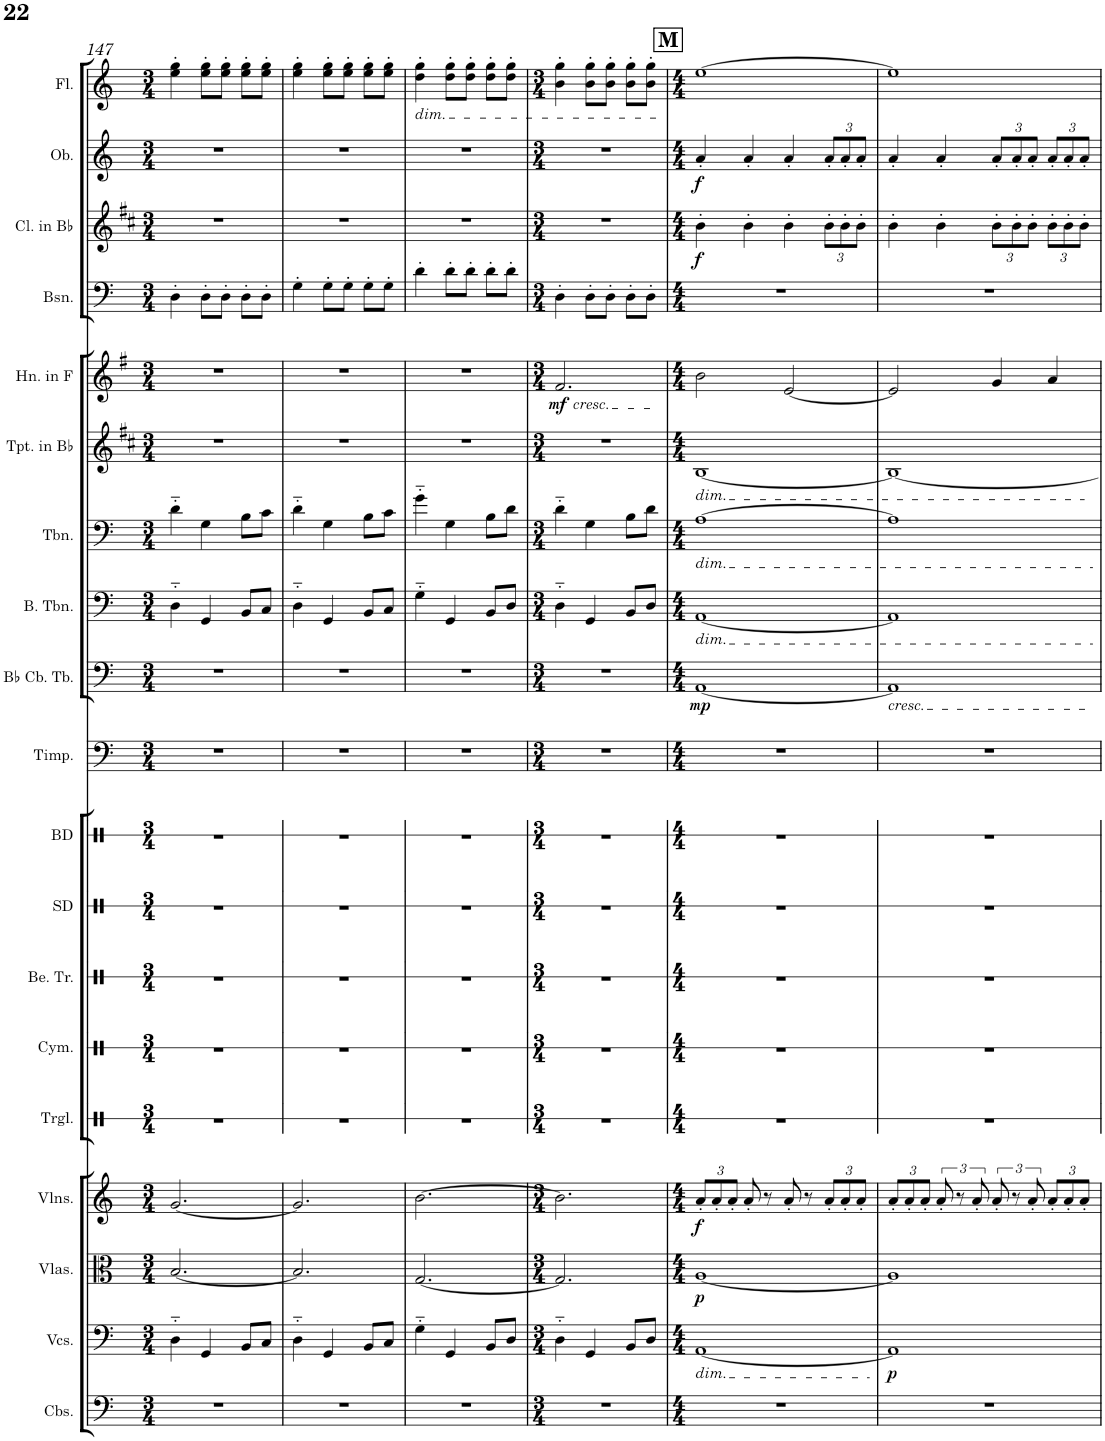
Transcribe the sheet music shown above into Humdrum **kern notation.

**kern	**kern	**dynam	**kern	**dynam	**kern	**dynam	**kern	**kern	**kern	**kern	**kern	**kern	**kern	**dynam	**kern	**kern	**kern	**kern	**dynam	**kern	**kern	**dynam	**kern	**dynam	**kern
*part19	*part18	*part18	*part17	*part17	*part16	*part16	*part15	*part14	*part13	*part12	*part11	*part10	*part9	*part9	*part8	*part7	*part6	*part5	*part5	*part4	*part3	*part3	*part2	*part2	*part1
*staff19	*staff18	*staff18	*staff17	*staff17	*staff16	*staff16	*staff15	*staff14	*staff13	*staff12	*staff11	*staff10	*staff9	*staff9	*staff8	*staff7	*staff6	*staff5	*staff5	*staff4	*staff3	*staff3	*staff2	*staff2	*staff1
*I"Contrabasses	*I"Violoncellos	*	*I"Violas	*	*I"Violins	*	*I"Triangle	*I"Cymbals	*I"Bell Tree	*I"Snare Drum	*I"Bass Drum	*I"Timpani	*I"Bb Contrabass Tuba	*	*I"Bass Trombone	*I"Trombone	*I"Trumpet in Bb	*I"Horn in F	*	*I"Bassoon	*I"Clarinet in Bb	*	*I"Oboe	*	*I"Flute
*I'Cbs.	*I'Vcs.	*	*I'Vlas.	*	*I'Vlns.	*	*I'Trgl.	*I'Cym.	*I'Be. Tr.	*I'SD	*I'BD	*I'Timp.	*I'Bb Cb. Tb.	*	*I'B. Tbn.	*I'Tbn.	*I'Tpt. in Bb	*I'Hn. in F	*	*I'Bsn.	*I'Cl. in Bb	*	*I'Ob.	*	*I'Fl.
!!LO:PB:g=z
*clefF4	*clefF4	*	*clefC3	*	*clefG2	*	*clefX	*clefX	*clefX	*clefX	*clefX	*clefF4	*clefF4	*	*clefF4	*clefF4	*clefG2	*clefG2	*	*clefF4	*clefG2	*	*clefG2	*	*clefG2
*Trd7c12	*	*	*	*	*	*	*	*	*	*	*	*	*	*	*	*	*Trd1c2	*Trd4c7	*	*	*Trd1c2	*	*	*	*
*k[]	*k[]	*	*k[]	*	*k[]	*	*k[]	*k[]	*k[]	*k[]	*k[]	*k[]	*k[]	*	*k[]	*k[]	*k[f#c#]	*k[f#]	*	*k[]	*k[f#c#]	*	*k[]	*	*k[]
*M3/4	*M3/4	*	*M3/4	*	*M3/4	*	*M3/4	*M3/4	*M3/4	*M3/4	*M3/4	*M3/4	*M3/4	*	*M3/4	*M3/4	*M3/4	*M3/4	*	*M3/4	*M3/4	*	*M3/4	*	*M3/4
=147	=147	=147	=147	=147	=147	=147	=147	=147	=147	=147	=147	=147	=147	=147	=147	=147	=147	=147	=147	=147	=147	=147	=147	=147	=147
2.r	4D\	.	[2.B/	.	[2.g/	.	2.r	2.r	2.r	2.r	2.r	2.r	2.r	.	4D\	4d\	2.r	2.r	.	4D'\	2.r	.	2.r	.	4ee\' 4gg\'
.	4GG/	.	.	.	.	.	.	.	.	.	.	.	.	.	4GG/	4G\	.	.	.	8D'\L	.	.	.	.	8ee\' 8gg\'L
.	.	.	.	.	.	.	.	.	.	.	.	.	.	.	.	.	.	.	.	8D'\J	.	.	.	.	8ee\' 8gg\'J
.	8BB/L	.	.	.	.	.	.	.	.	.	.	.	.	.	8BB/L	8B\L	.	.	.	8D'\L	.	.	.	.	8ee\' 8gg\'L
.	8C/J	.	.	.	.	.	.	.	.	.	.	.	.	.	8C/J	8c\J	.	.	.	8D'\J	.	.	.	.	8ee\' 8gg\'J
=148	=148	=148	=148	=148	=148	=148	=148	=148	=148	=148	=148	=148	=148	=148	=148	=148	=148	=148	=148	=148	=148	=148	=148	=148	=148
2.r	4D\	.	2.B/]	.	2.g/]	.	2.r	2.r	2.r	2.r	2.r	2.r	2.r	.	4D\	4d\	2.r	2.r	.	4G'\	2.r	.	2.r	.	4ee\' 4gg\'
.	4GG/	.	.	.	.	.	.	.	.	.	.	.	.	.	4GG/	4G\	.	.	.	8G'\L	.	.	.	.	8ee\' 8gg\'L
.	.	.	.	.	.	.	.	.	.	.	.	.	.	.	.	.	.	.	.	8G'\J	.	.	.	.	8ee\' 8gg\'J
.	8BB/L	.	.	.	.	.	.	.	.	.	.	.	.	.	8BB/L	8B\L	.	.	.	8G'\L	.	.	.	.	8ee\' 8gg\'L
.	8C/J	.	.	.	.	.	.	.	.	.	.	.	.	.	8C/J	8c\J	.	.	.	8G'\J	.	.	.	.	8ee\' 8gg\'J
=149	=149	=149	=149	=149	=149	=149	=149	=149	=149	=149	=149	=149	=149	=149	=149	=149	=149	=149	=149	=149	=149	=149	=149	=149	=149
!	!	!	!	!	!	!	!	!	!	!	!	!	!	!	!	!	!	!	!	!	!	!	!	!	!LO:TX:b:i:t=dim.
2.r	4G\	.	[2.G/	.	[2.b\	.	2.r	2.r	2.r	2.r	2.r	2.r	2.r	.	4G\	4g\	2.r	2.r	.	4d'\	2.r	.	2.r	.	4dd\' 4gg\'
.	4GG/	.	.	.	.	.	.	.	.	.	.	.	.	.	4GG/	4G\	.	.	.	8d'\L	.	.	.	.	8dd\' 8gg\'L
.	.	.	.	.	.	.	.	.	.	.	.	.	.	.	.	.	.	.	.	8d'\J	.	.	.	.	8dd\' 8gg\'J
.	8BB/L	.	.	.	.	.	.	.	.	.	.	.	.	.	8BB/L	8B\L	.	.	.	8d'\L	.	.	.	.	8dd\' 8gg\'L
.	8D/J	.	.	.	.	.	.	.	.	.	.	.	.	.	8D/J	8d\J	.	.	.	8d'\J	.	.	.	.	8dd\' 8gg\'J
=150	=150	=150	=150	=150	=150	=150	=150	=150	=150	=150	=150	=150	=150	=150	=150	=150	=150	=150	=150	=150	=150	=150	=150	=150	=150
*M3/4	*M3/4	*	*M3/4	*	*M3/4	*	*M3/4	*M3/4	*M3/4	*M3/4	*M3/4	*M3/4	*M3/4	*	*M3/4	*M3/4	*M3/4	*M3/4	*	*M3/4	*M3/4	*	*M3/4	*	*M3/4
!	!	!	!	!	!	!	!	!	!	!	!	!	!	!	!	!	!	!LO:TX:b:i:t=cresc.	!	!	!	!	!	!	!
!	!	!	!	!	!	!	!	!	!	!	!	!	!	!	!	!	!	!	!LO:DY:b	!	!	!	!	!	!
2.r	4D\	.	2.G/]	.	2.b\]	.	2.r	2.r	2.r	2.r	2.r	2.r	2.r	.	4D\	4d\	2.r	2.f#/	mf	4D'\	2.r	.	2.r	.	4b\' 4gg\'
.	4GG/	.	.	.	.	.	.	.	.	.	.	.	.	.	4GG/	4G\	.	.	.	8D'\L	.	.	.	.	8b\' 8gg\'L
.	.	.	.	.	.	.	.	.	.	.	.	.	.	.	.	.	.	.	.	8D'\J	.	.	.	.	8b\' 8gg\'J
.	8BB/L	.	.	.	.	.	.	.	.	.	.	.	.	.	8BB/L	8B\L	.	.	.	8D'\L	.	.	.	.	8b\' 8gg\'L
.	8D/J	.	.	.	.	.	.	.	.	.	.	.	.	.	8D/J	8d\J	.	.	.	8D'\J	.	.	.	.	8b\' 8gg\'J
!!LO:REH:place=s1:a:B:cj:fs=14:t=M
=151	=151	=151	=151	=151	=151	=151	=151	=151	=151	=151	=151	=151	=151	=151	=151	=151	=151	=151	=151	=151	=151	=151	=151	=151	=151
*M4/4	*M4/4	*	*M4/4	*	*M4/4	*	*M4/4	*M4/4	*M4/4	*M4/4	*M4/4	*M4/4	*M4/4	*	*M4/4	*M4/4	*M4/4	*M4/4	*	*M4/4	*M4/4	*	*M4/4	*	*M4/4
*	*	*	*	*	*Xbrackettup	*	*	*	*	*	*	*	*	*	*	*	*	*	*	*	*	*	*	*	*
!	!	!	!	!	!	!	!	!	!	!	!	!	!	!	!	!	!LO:TX:b:i:t=dim.	!	!	!	!	!	!	!	!
!	!	!	!	!	!	!	!	!	!	!	!	!	!	!	!	!LO:TX:b:i:t=dim.	!	!	!	!	!	!	!	!	!
!	!	!	!	!	!	!	!	!	!	!	!	!	!	!	!LO:TX:b:i:t=dim.	!	!	!	!	!	!	!	!	!	!
!	!LO:TX:b:i:t=dim.	!	!	!	!	!	!	!	!	!	!	!	!	!	!	!	!	!	!	!	!	!	!	!	!
!	!	!	!	!LO:DY:b	!	!LO:DY:b	!	!	!	!	!	!	!	!LO:DY:b	!	!	!	!	!	!	!	!LO:DY:b	!	!LO:DY:b	!
1r	[1AA	.	[1A	p	12a'/L	f	1r	1r	1r	1r	1r	1r	[1AA	mp	[1AA	[1A	[1B	2b\	.	1r	4b'\	f	4a'/	f	[1ee
.	.	.	.	.	12a'/	.	.	.	.	.	.	.	.	.	.	.	.	.	.	.	.	.	.	.	.
.	.	.	.	.	12a'/J	.	.	.	.	.	.	.	.	.	.	.	.	.	.	.	.	.	.	.	.
.	.	.	.	.	8a'/	.	.	.	.	.	.	.	.	.	.	.	.	.	.	.	4b'\	.	4a'/	.	.
.	.	.	.	.	8r	.	.	.	.	.	.	.	.	.	.	.	.	.	.	.	.	.	.	.	.
.	.	.	.	.	8a'/	.	.	.	.	.	.	.	.	.	.	.	.	[2e/	.	.	4b'\	.	4a'/	.	.
.	.	.	.	.	8r	.	.	.	.	.	.	.	.	.	.	.	.	.	.	.	.	.	.	.	.
*	*	*	*	*	*	*	*	*	*	*	*	*	*	*	*	*	*	*	*	*	*Xbrackettup	*	*Xbrackettup	*	*
.	.	.	.	.	12a'/L	.	.	.	.	.	.	.	.	.	.	.	.	.	.	.	12b'\L	.	12a'/L	.	.
.	.	.	.	.	12a'/	.	.	.	.	.	.	.	.	.	.	.	.	.	.	.	12b'\	.	12a'/	.	.
.	.	.	.	.	12a'/J	.	.	.	.	.	.	.	.	.	.	.	.	.	.	.	12b'\J	.	12a'/J	.	.
=152	=152	=152	=152	=152	=152	=152	=152	=152	=152	=152	=152	=152	=152	=152	=152	=152	=152	=152	=152	=152	=152	=152	=152	=152	=152
!	!	!	!	!	!	!	!	!	!	!	!	!	!LO:TX:b:i:t=cresc.	!	!	!	!	!	!	!	!	!	!	!	!
!	!	!LO:DY:b	!	!	!	!	!	!	!	!	!	!	!	!	!	!	!	!	!	!	!	!	!	!	!
1r	1AA]	p	1A]	.	12a'/L	.	1r	1r	1r	1r	1r	1r	1AA]	.	1AA]	1A]	1B_	2e/]	.	1r	4b'\	.	4a'/	.	1ee]
.	.	.	.	.	12a'/	.	.	.	.	.	.	.	.	.	.	.	.	.	.	.	.	.	.	.	.
.	.	.	.	.	12a'/J	.	.	.	.	.	.	.	.	.	.	.	.	.	.	.	.	.	.	.	.
*	*	*	*	*	*brackettup	*	*	*	*	*	*	*	*	*	*	*	*	*	*	*	*	*	*	*	*
.	.	.	.	.	12a'/	.	.	.	.	.	.	.	.	.	.	.	.	.	.	.	4b'\	.	4a'/	.	.
.	.	.	.	.	12r	.	.	.	.	.	.	.	.	.	.	.	.	.	.	.	.	.	.	.	.
.	.	.	.	.	12a'/	.	.	.	.	.	.	.	.	.	.	.	.	.	.	.	.	.	.	.	.
.	.	.	.	.	12a'/	.	.	.	.	.	.	.	.	.	.	.	.	4g/	.	.	12b'\L	.	12a'/L	.	.
.	.	.	.	.	12r	.	.	.	.	.	.	.	.	.	.	.	.	.	.	.	12b'\	.	12a'/	.	.
.	.	.	.	.	12a'/	.	.	.	.	.	.	.	.	.	.	.	.	.	.	.	12b'\J	.	12a'/J	.	.
*	*	*	*	*	*Xbrackettup	*	*	*	*	*	*	*	*	*	*	*	*	*	*	*	*	*	*	*	*
.	.	.	.	.	12a'/L	.	.	.	.	.	.	.	.	.	.	.	.	4a/	.	.	12b'\L	.	12a'/L	.	.
.	.	.	.	.	12a'/	.	.	.	.	.	.	.	.	.	.	.	.	.	.	.	12b'\	.	12a'/	.	.
.	.	.	.	.	12a'/J	.	.	.	.	.	.	.	.	.	.	.	.	.	.	.	12b'\J	.	12a'/J	.	.
=	=	=	=	=	=	=	=	=	=	=	=	=	=	=	=	=	=	=	=	=	=	=	=	=	=
*-	*-	*-	*-	*-	*-	*-	*-	*-	*-	*-	*-	*-	*-	*-	*-	*-	*-	*-	*-	*-	*-	*-	*-	*-	*-
